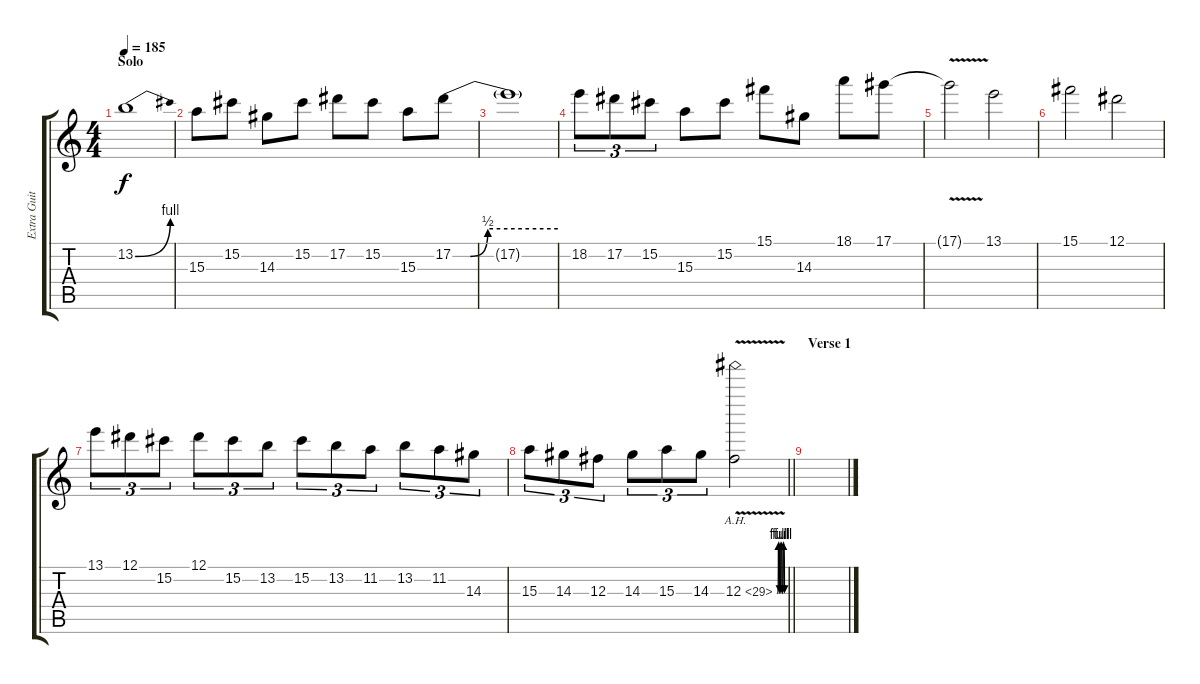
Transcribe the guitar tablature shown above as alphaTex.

\track ("Extra Guitar 2" "Extra Guit") {instrument overdrivenguitar}
\staff {score tabs}
\tuning (Eb4 Bb3 Gb3 Db3 Ab2 Db2) {hide}
\ts (4 4)
\section ("" "Solo")
\tempo 185
\clef g2
\ks c
13.2{be (bend 0 0 60 4)}.1{dy f volume 16} |
15.3.8 15.2.8 14.3.8 15.2.8 17.2.8 15.2.8 15.3.8 17.2{be (custom 0 0 10 0 20 2 60 2)}.8 |
17.2{t}.1 |
18.2.8{tu (3 2)} 17.2.8{tu (3 2)} 15.2.8{tu (3 2)} 15.3.8 15.2.8 15.1.8 14.3.8 18.1.8 17.1.8 |
17.1{v t}.2 13.1.2 |
15.1.2 12.1.2 |
13.1.8{tu (3 2)} 12.1.8{tu (3 2)} 15.2.8{tu (3 2)} 12.1.8{tu (3 2)} 15.2.8{tu (3 2)} 13.2.8{tu (3 2)} 15.2.8{tu (3 2)} 13.2.8{tu (3 2)} 11.2.8{tu (3 2)} 13.2.8{tu (3 2)} 11.2.8{tu (3 2)} 14.3.8{tu (3 2)} |
\barLineRight lightlight
15.3.8{tu (3 2)} 14.3.8{tu (3 2)} 12.3.8{tu (3 2)} 14.3.8{tu (3 2)} 15.3.8{tu (3 2)} 14.3.8{tu (3 2)} 12.3{be (custom 0 0 10 4 20 0 30 4 40 0 50 4 60 0) ah 17 v}.2 |
\section ("" "Verse 1")
